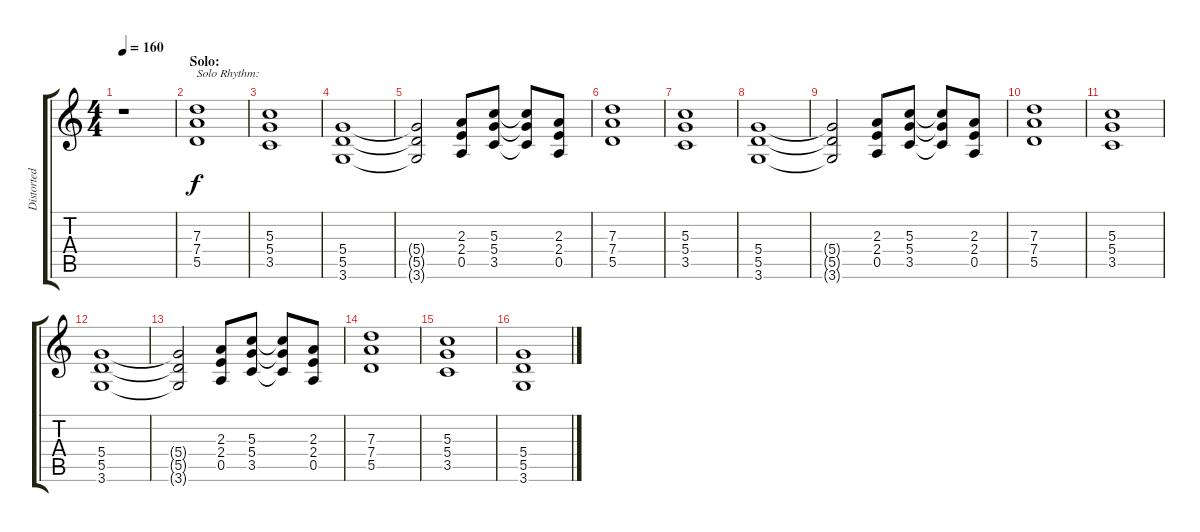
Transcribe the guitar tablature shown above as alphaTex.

\track ("Distorted Guitar" "Distorted ") {instrument distortionguitar}
\staff {score tabs}
\tuning (E4 B3 G3 D3 A2 E2) {hide}
\ts (4 4)
\tempo 160
\clef g2
\ks c
r.1{dy f} |
\section ("" "Solo:")
(7.3 7.4 5.5).1{txt "Solo Rhythm:"} |
(5.3 5.4 3.5).1 |
(5.4 5.5 3.6).1 |
(5.4{t} 5.5{t} 3.6{t}).2 (2.3 2.4 0.5).8 (5.3 5.4 3.5).8 (5.3{t} 5.4{t} 3.5{t}).8 (2.3 2.4 0.5).8 |
(7.3 7.4 5.5).1 |
(5.3 5.4 3.5).1 |
(5.4 5.5 3.6).1 |
(5.4{t} 5.5{t} 3.6{t}).2 (2.3 2.4 0.5).8 (5.3 5.4 3.5).8 (5.3{t} 5.4{t} 3.5{t}).8 (2.3 2.4 0.5).8 |
(7.3 7.4 5.5).1 |
(5.3 5.4 3.5).1 |
(5.4 5.5 3.6).1 |
(5.4{t} 5.5{t} 3.6{t}).2 (2.3 2.4 0.5).8 (5.3 5.4 3.5).8 (5.3{t} 5.4{t} 3.5{t}).8 (2.3 2.4 0.5).8 |
(7.3 7.4 5.5).1 |
(5.3 5.4 3.5).1 |
(5.4 5.5 3.6).1
